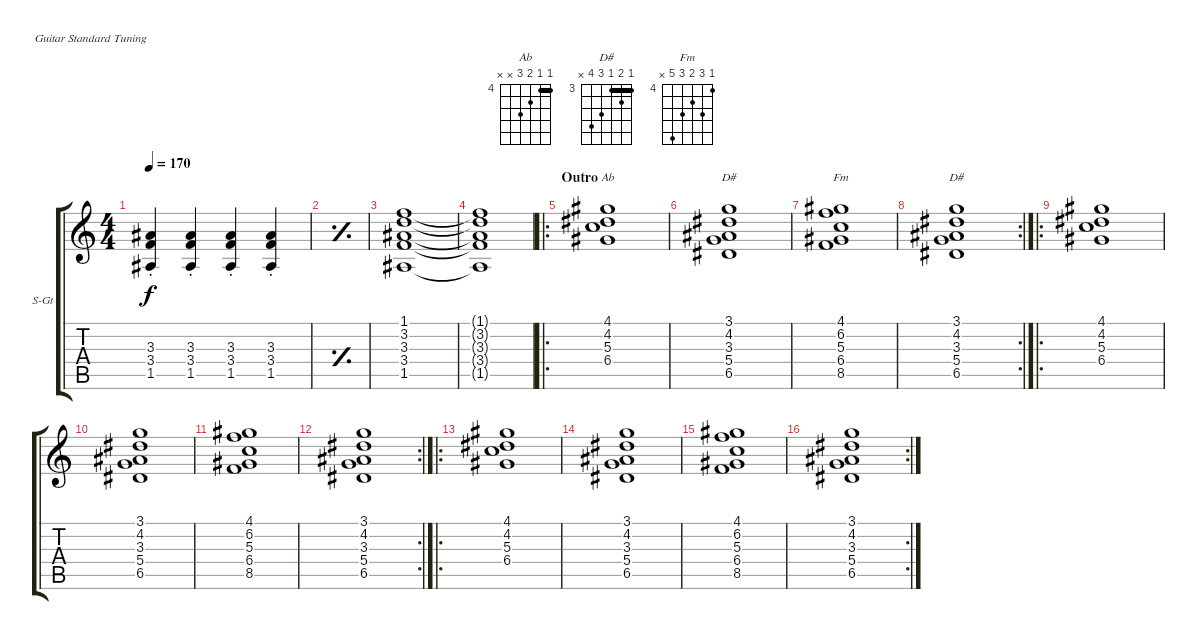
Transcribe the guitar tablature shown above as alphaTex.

\defaultSystemsLayout 4
\bracketExtendMode groupsimilarinstruments
\firstSystemTrackNameOrientation horizontal
\otherSystemsTrackNameOrientation horizontal
\track ("Steel Guitar" "S-Gt") {instrument acousticguitarsteel}
\staff {score tabs}
\tuning (E4 B3 G3 D3 A2 E2)
\chord ("Ab" 4 4 5 6 x x) {firstfret 4 barre 4}
\chord ("D#" 3 4 3 5 6 x) {firstfret 3 barre 3}
\chord ("Fm" 4 6 5 6 8 x) {firstfret 4}
\ts (4 4)
\tempo 170
\clef g2
\ks c
(1.5{st} 3.3{st} 3.4{st}).4{dy f} (1.5{st} 3.3{st} 3.4{st}).4 (1.5{st} 3.3{st} 3.4{st}).4 (1.5{st} 3.3{st} 3.4{st}).4 |
\simile simple
|
\simile none
(1.5 3.4 3.3 3.2 1.1).1 |
(1.5{t} 3.4{t} 3.3{t} 3.2{t} 1.1{t}).1 |
\ro
\section ("" "Outro")
(6.4 5.3 4.2 4.1).1{ch "Ab"} |
(3.1 4.2 3.3 6.5 5.4).1{ch "D#"} |
(5.3 6.2 4.1 8.5 6.4).1{ch "Fm"} |
\rc 2
(3.1 4.2 3.3 6.5 5.4).1{ch "D#"} |
\ro
(6.4 5.3 4.2 4.1).1 |
(3.1 4.2 3.3 6.5 5.4).1 |
(5.3 6.2 4.1 8.5 6.4).1 |
\rc 2
(3.1 4.2 3.3 6.5 5.4).1 |
\ro
(6.4 5.3 4.2 4.1).1 |
(3.1 4.2 3.3 6.5 5.4).1 |
(5.3 6.2 4.1 8.5 6.4).1 |
\rc 2
(3.1 4.2 3.3 6.5 5.4).1
